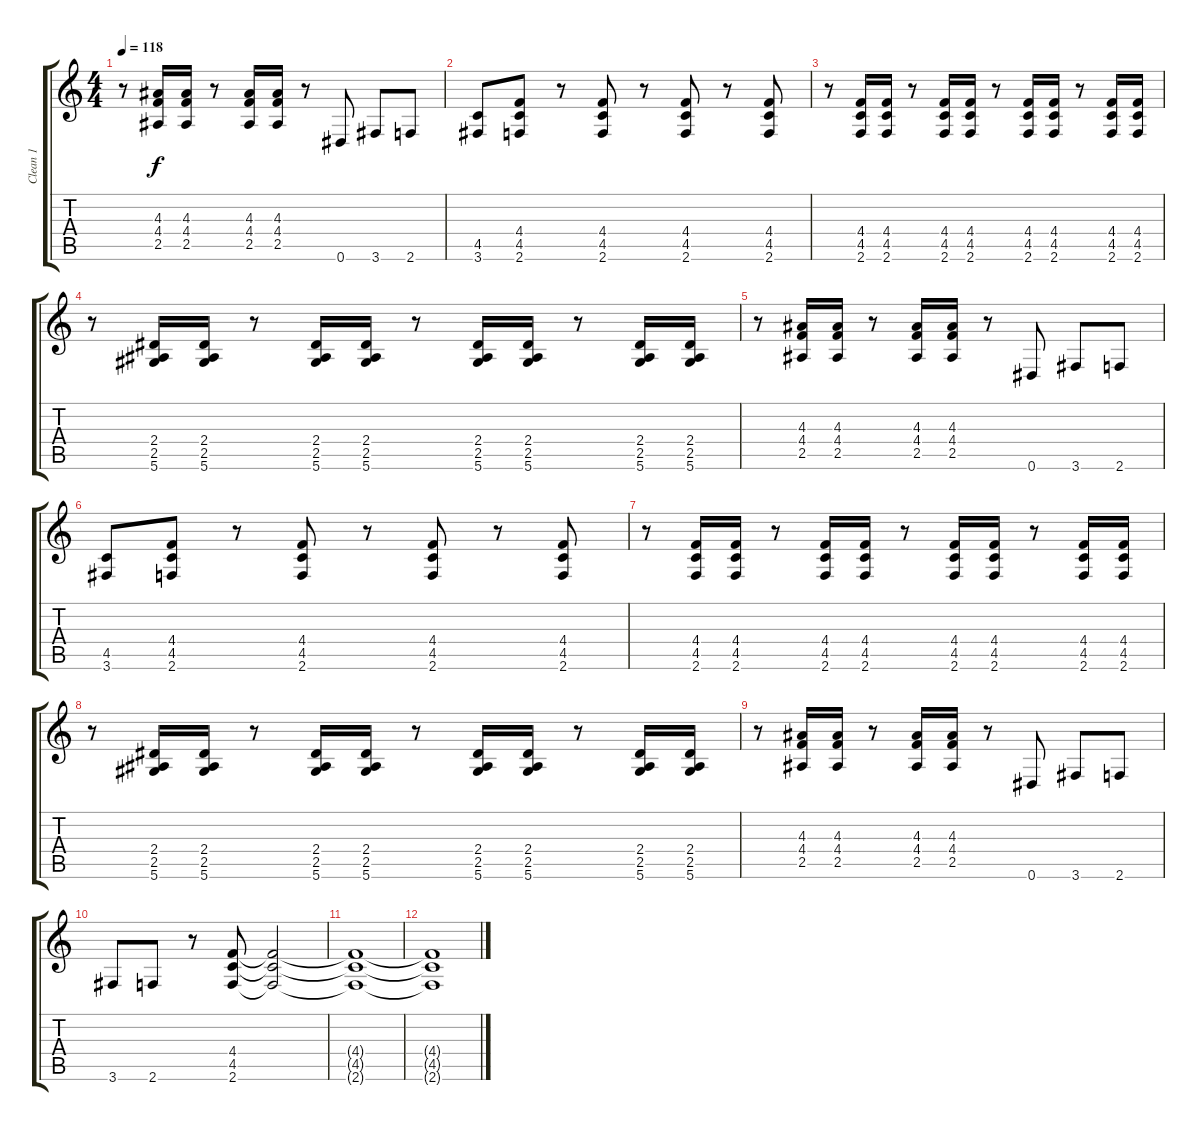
\track ("Clean 1" "Clean 1") {instrument acousticguitarsteel}
\staff {score tabs}
\tuning (Eb4 Bb3 Gb3 Db3 Ab2 Eb2) {hide}
\ts (4 4)
\tempo 118
\clef g2
\ks c
r.8{dy f} (4.3 4.4 2.5).16 (4.3 4.4 2.5).16 r.8 (4.3 4.4 2.5).16 (4.3 4.4 2.5).16 r.8 0.6.8 3.6.8 2.6.8 |
(4.5 3.6).8 (4.4 4.5 2.6).8 r.8 (4.4 4.5 2.6).8 r.8 (4.4 4.5 2.6).8 r.8 (4.4 4.5 2.6).8 |
r.8 (4.4 4.5 2.6).16 (4.4 4.5 2.6).16 r.8 (4.4 4.5 2.6).16 (4.4 4.5 2.6).16 r.8 (4.4 4.5 2.6).16 (4.4 4.5 2.6).16 r.8 (4.4 4.5 2.6).16 (4.4 4.5 2.6).16 |
r.8 (2.4 2.5 5.6).16 (2.4 2.5 5.6).16 r.8 (2.4 2.5 5.6).16 (2.4 2.5 5.6).16 r.8 (2.4 2.5 5.6).16 (2.4 2.5 5.6).16 r.8 (2.4 2.5 5.6).16 (2.4 2.5 5.6).16 |
r.8 (4.3 4.4 2.5).16 (4.3 4.4 2.5).16 r.8 (4.3 4.4 2.5).16 (4.3 4.4 2.5).16 r.8 0.6.8 3.6.8 2.6.8 |
(4.5 3.6).8 (4.4 4.5 2.6).8 r.8 (4.4 4.5 2.6).8 r.8 (4.4 4.5 2.6).8 r.8 (4.4 4.5 2.6).8 |
r.8 (4.4 4.5 2.6).16 (4.4 4.5 2.6).16 r.8 (4.4 4.5 2.6).16 (4.4 4.5 2.6).16 r.8 (4.4 4.5 2.6).16 (4.4 4.5 2.6).16 r.8 (4.4 4.5 2.6).16 (4.4 4.5 2.6).16 |
r.8 (2.4 2.5 5.6).16 (2.4 2.5 5.6).16 r.8 (2.4 2.5 5.6).16 (2.4 2.5 5.6).16 r.8 (2.4 2.5 5.6).16 (2.4 2.5 5.6).16 r.8 (2.4 2.5 5.6).16 (2.4 2.5 5.6).16 |
r.8 (4.3 4.4 2.5).16 (4.3 4.4 2.5).16 r.8 (4.3 4.4 2.5).16 (4.3 4.4 2.5).16 r.8 0.6.8 3.6.8 2.6.8 |
3.6.8 2.6.8 r.8 (4.4 4.5 2.6).8 (4.4{t} 4.5{t} 2.6{t}).2 |
(4.4{t} 4.5{t} 2.6{t}).1 |
(4.4{t} 4.5{t} 2.6{t}).1
